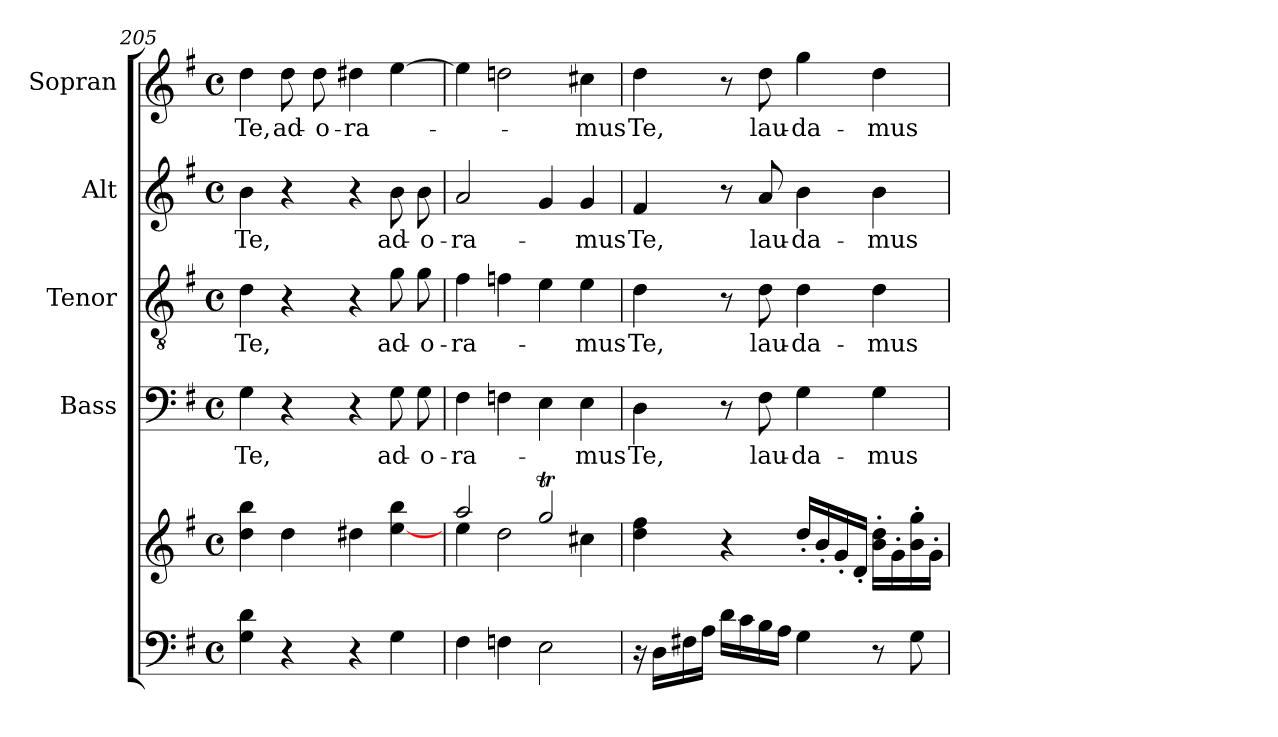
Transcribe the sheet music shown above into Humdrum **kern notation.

**kern	**kern	**kern	**text	**kern	**text	**kern	**text	**kern	**text
*part5	*part5	*part4	*part4	*part3	*part3	*part2	*part2	*part1	*part1
*staff6	*staff5	*staff4	*staff4	*staff3	*staff3	*staff2	*staff2	*staff1	*staff1
*	*	*I"Bass	*	*I"Tenor	*	*I"Alt	*	*I"Sopran	*
*	*	*I'B.	*	*I'T.	*	*I'A.	*	*I'S.	*
!!LO:LB:g=z
*clefF4	*clefG2	*clefF4	*	*clefGv2	*	*clefG2	*	*clefG2	*
*k[f#]	*k[f#]	*k[f#]	*	*k[f#]	*	*k[f#]	*	*k[f#]	*
*G:	*G:	*G:	*	*G:	*	*G:	*	*G:	*
*M4/4	*M4/4	*M4/4	*	*M4/4	*	*M4/4	*	*M4/4	*
*met(c)	*met(c)	*met(c)	*	*met(c)	*	*met(c)	*	*met(c)	*
=205	=205	=205	=205	=205	=205	=205	=205	=205	=205
!	!	!	!LO:LY:b	!	!LO:LY:b	!	!LO:LY:b	!	!LO:LY:b
4G\ 4d\	4dd\ 4bb\	4G\	Te,	4d\	Te,	4b\	Te,	4dd\	Te,
!	!	!	!	!	!	!	!	!	!LO:LY:b
4r	4dd\	4r	.	4r	.	4r	.	8dd\	ad-
!	!	!	!	!	!	!	!	!	!LO:LY:b
.	.	.	.	.	.	.	.	8dd\	-o-
!	!	!	!	!	!	!	!	!	!LO:LY:b
4r	4dd#X\	4r	.	4r	.	4r	.	4dd#X\	-ra-
!	!	!	!LO:LY:b	!	!LO:LY:b	!	!LO:LY:b	!	!
4G\	[<4ee\ 4bb\	8G\	ad-	8g\	ad-	8b\	ad-	[4ee\	.
!	!	!	!LO:LY:b	!	!LO:LY:b	!	!LO:LY:b	!	!
.	.	8G\	-o-	8g\	-o-	8b\	-o-	.	.
=206	=206	=206	=206	=206	=206	=206	=206	=206	=206
*	*^	*	*	*	*	*	*	*	*
!	!	!	!	!LO:LY:b	!	!LO:LY:b	!	!LO:LY:b	!	!
4F#\	2aa/	4ee\	4F#\	-ra-	4f#\	-ra-	2a/	-ra-	4ee\]	.
4Fn\	.	2dd\	4Fn\	.	4fn\	.	.	.	2ddn\	.
2E\	2ggT/	.	4E\	.	4e\	.	4g/	.	.	.
!	!	!	!	!LO:LY:b	!	!LO:LY:b	!	!LO:LY:b	!	!LO:LY:b
.	.	4cc#X\	4E\	-mus	4e\	-mus	4g/	-mus	4cc#X\	-mus
=207	=207	=207	=207	=207	=207	=207	=207	=207	=207	=207
!	!	!	!	!LO:LY:b	!	!LO:LY:b	!	!LO:LY:b	!	!LO:LY:b
*	*v	*v	*	*	*	*	*	*	*	*
16r	4dd\ 4ff#\	4D\	Te,	4d\	Te,	4f#/	Te,	4dd\	Te,
16D\LL	.	.	.	.	.	.	.	.	.
16F#X\	.	.	.	.	.	.	.	.	.
16A\JJ	.	.	.	.	.	.	.	.	.
16d\LL	4r	8r	.	8r	.	8r	.	8r	.
16c\	.	.	.	.	.	.	.	.	.
!	!	!	!LO:LY:b	!	!LO:LY:b	!	!LO:LY:b	!	!LO:LY:b
16B\	.	8F#\	lau-	8d\	lau-	8a/	lau-	8dd\	lau-
16A\JJ	.	.	.	.	.	.	.	.	.
!	!	!	!LO:LY:b	!	!LO:LY:b	!	!LO:LY:b	!	!LO:LY:b
4G\	16dd'</LL	4G\	-da-	4d\	-da-	4b\	-da-	4gg\	-da-
.	16b'</	.	.	.	.	.	.	.	.
.	16g'</	.	.	.	.	.	.	.	.
.	16d'</JJ	.	.	.	.	.	.	.	.
!	!	!	!LO:LY:b	!	!LO:LY:b	!	!LO:LY:b	!	!LO:LY:b
8r	16b\'> 16dd\'>LL	4G\	-mus	4d\	-mus	4b\	-mus	4dd\	-mus
.	16g'>\	.	.	.	.	.	.	.	.
8G\	16b\'> 16gg\'>	.	.	.	.	.	.	.	.
.	16g'>\JJ	.	.	.	.	.	.	.	.
=	=	=	=	=	=	=	=	=	=
*-	*-	*-	*-	*-	*-	*-	*-	*-	*-
